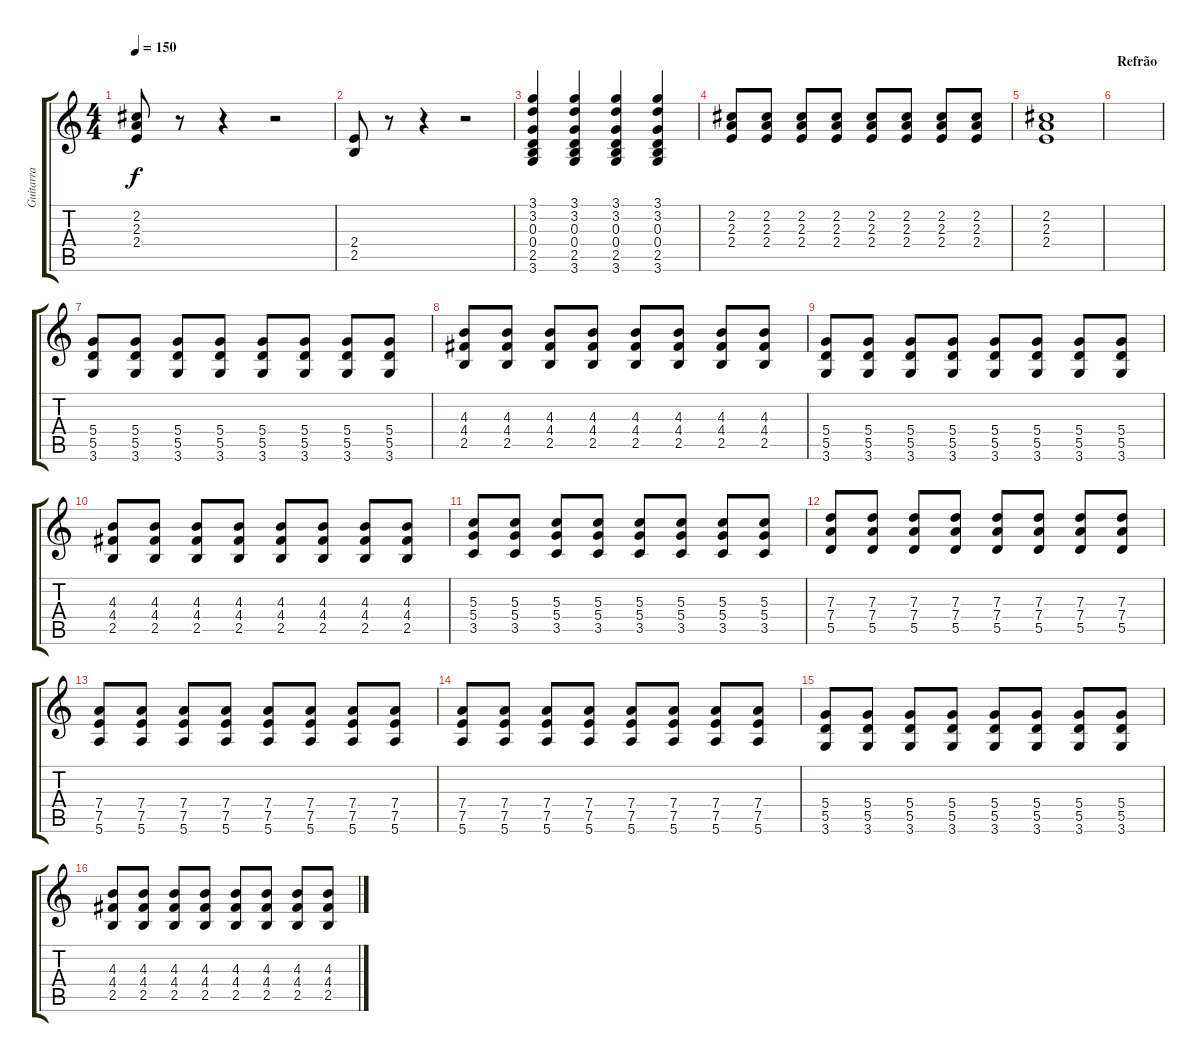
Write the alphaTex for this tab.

\track ("Guitarra" "Guitarra") {instrument distortionguitar}
\staff {score tabs}
\tuning (E4 B3 G3 D3 A2 E2) {hide}
\ts (4 4)
\tempo 150
\clef g2
\ks c
(2.2 2.3 2.4).8{dy f} r.8 r.4 r.2 |
(2.4 2.5).8 r.8 r.4 r.2 |
(3.1 3.2 0.3 0.4 2.5 3.6).4 (3.1 3.2 0.3 0.4 2.5 3.6).4 (3.1 3.2 0.3 0.4 2.5 3.6).4 (3.1 3.2 0.3 0.4 2.5 3.6).4 |
(2.2 2.3 2.4).8 (2.2 2.3 2.4).8 (2.2 2.3 2.4).8 (2.2 2.3 2.4).8 (2.2 2.3 2.4).8 (2.2 2.3 2.4).8 (2.2 2.3 2.4).8 (2.2 2.3 2.4).8 |
(2.2 2.3 2.4).1 |
\section ("" "Refrão")
|
(5.4 5.5 3.6).8 (5.4 5.5 3.6).8 (5.4 5.5 3.6).8 (5.4 5.5 3.6).8 (5.4 5.5 3.6).8 (5.4 5.5 3.6).8 (5.4 5.5 3.6).8 (5.4 5.5 3.6).8 |
(4.3 4.4 2.5).8 (4.3 4.4 2.5).8 (4.3 4.4 2.5).8 (4.3 4.4 2.5).8 (4.3 4.4 2.5).8 (4.3 4.4 2.5).8 (4.3 4.4 2.5).8 (4.3 4.4 2.5).8 |
(5.4 5.5 3.6).8 (5.4 5.5 3.6).8 (5.4 5.5 3.6).8 (5.4 5.5 3.6).8 (5.4 5.5 3.6).8 (5.4 5.5 3.6).8 (5.4 5.5 3.6).8 (5.4 5.5 3.6).8 |
(4.3 4.4 2.5).8 (4.3 4.4 2.5).8 (4.3 4.4 2.5).8 (4.3 4.4 2.5).8 (4.3 4.4 2.5).8 (4.3 4.4 2.5).8 (4.3 4.4 2.5).8 (4.3 4.4 2.5).8 |
(5.3 5.4 3.5).8 (5.3 5.4 3.5).8 (5.3 5.4 3.5).8 (5.3 5.4 3.5).8 (5.3 5.4 3.5).8 (5.3 5.4 3.5).8 (5.3 5.4 3.5).8 (5.3 5.4 3.5).8 |
(7.3 7.4 5.5).8 (7.3 7.4 5.5).8 (7.3 7.4 5.5).8 (7.3 7.4 5.5).8 (7.3 7.4 5.5).8 (7.3 7.4 5.5).8 (7.3 7.4 5.5).8 (7.3 7.4 5.5).8 |
(7.4 7.5 5.6).8 (7.4 7.5 5.6).8 (7.4 7.5 5.6).8 (7.4 7.5 5.6).8 (7.4 7.5 5.6).8 (7.4 7.5 5.6).8 (7.4 7.5 5.6).8 (7.4 7.5 5.6).8 |
(7.4 7.5 5.6).8 (7.4 7.5 5.6).8 (7.4 7.5 5.6).8 (7.4 7.5 5.6).8 (7.4 7.5 5.6).8 (7.4 7.5 5.6).8 (7.4 7.5 5.6).8 (7.4 7.5 5.6).8 |
(5.4 5.5 3.6).8 (5.4 5.5 3.6).8 (5.4 5.5 3.6).8 (5.4 5.5 3.6).8 (5.4 5.5 3.6).8 (5.4 5.5 3.6).8 (5.4 5.5 3.6).8 (5.4 5.5 3.6).8 |
(4.3 4.4 2.5).8 (4.3 4.4 2.5).8 (4.3 4.4 2.5).8 (4.3 4.4 2.5).8 (4.3 4.4 2.5).8 (4.3 4.4 2.5).8 (4.3 4.4 2.5).8 (4.3 4.4 2.5).8
